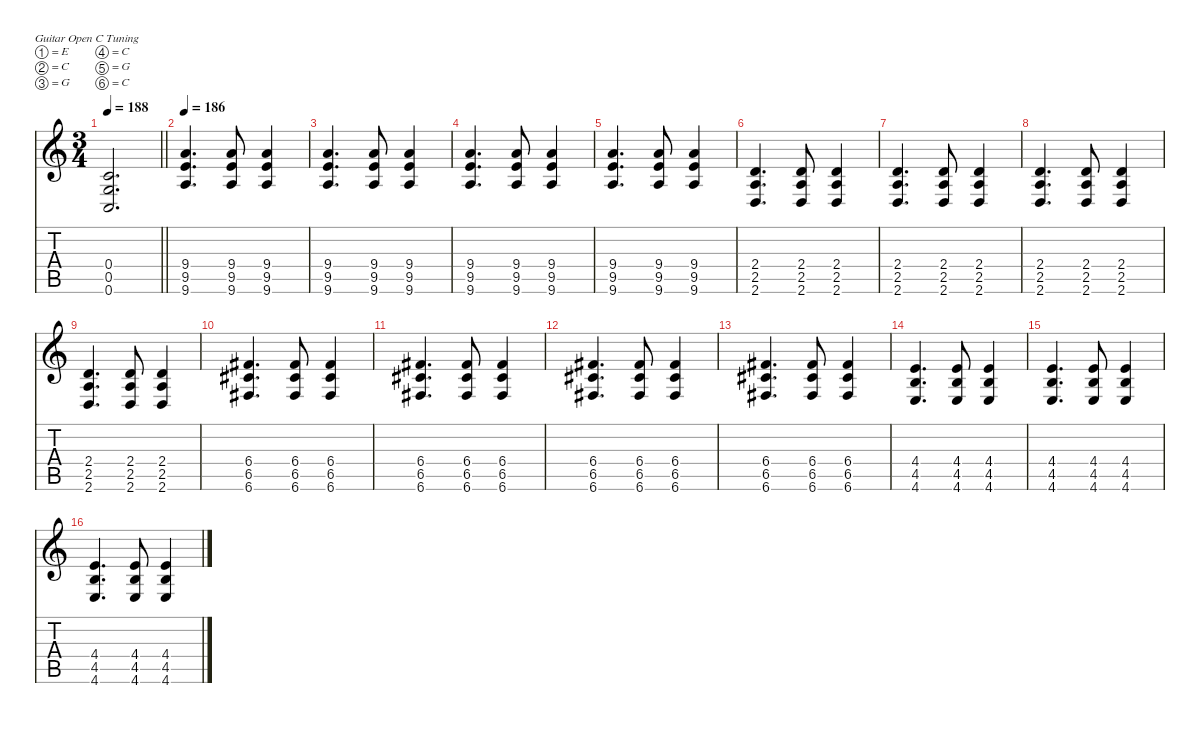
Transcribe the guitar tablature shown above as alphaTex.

\defaultSystemsLayout 4
\hideDynamics
\bracketExtendMode nobrackets
\singleTrackTrackNamePolicy hidden
\multiTrackTrackNamePolicy hidden
\firstSystemTrackNameMode fullname
\otherSystemsTrackNameOrientation horizontal
\track ("Guitar 2" "od.guit.") {defaultSystemsLayout 8 instrument overdrivenguitar}
\staff {score tabs}
\tuning (E4 C4 G3 C3 G2 C2)
\ts (3 4)
\tempo 188
\clef g2
\barLineRight lightlight
\ks c
(0.4{t} 0.5{t} 0.6{t}).2{d dy f beam Up} |
\tempo 186
(9.4 9.5 9.6).4{d beam Up} (9.4 9.5 9.6).8{beam Up} (9.4 9.5 9.6).4{beam Up} |
(9.4 9.5 9.6).4{d beam Up} (9.4 9.5 9.6).8{beam Up} (9.4 9.5 9.6).4{beam Up} |
(9.4 9.5 9.6).4{d beam Up} (9.4 9.5 9.6).8{beam Up} (9.4 9.5 9.6).4{beam Up} |
(9.4 9.5 9.6).4{d beam Up} (9.4 9.5 9.6).8{beam Up} (9.4 9.5 9.6).4{beam Up} |
(2.4 2.5 2.6).4{d beam Up} (2.4 2.5 2.6).8{beam Up} (2.4 2.5 2.6).4{beam Up} |
(2.4 2.5 2.6).4{d beam Up} (2.4 2.5 2.6).8{beam Up} (2.4 2.5 2.6).4{beam Up} |
(2.4 2.5 2.6).4{d beam Up} (2.4 2.5 2.6).8{beam Up} (2.4 2.5 2.6).4{beam Up} |
(2.4 2.5 2.6).4{d beam Up} (2.4 2.5 2.6).8{beam Up} (2.4 2.5 2.6).4{beam Up} |
(6.4{acc #} 6.5{acc #} 6.6{acc #}).4{d beam Up} (6.4{acc #} 6.5{acc #} 6.6{acc #}).8{beam Up} (6.4{acc #} 6.5{acc #} 6.6{acc #}).4{beam Up} |
(6.4{acc #} 6.5{acc #} 6.6{acc #}).4{d beam Up} (6.4{acc #} 6.5{acc #} 6.6{acc #}).8{beam Up} (6.4{acc #} 6.5{acc #} 6.6{acc #}).4{beam Up} |
(6.4{acc #} 6.5{acc #} 6.6{acc #}).4{d beam Up} (6.4{acc #} 6.5{acc #} 6.6{acc #}).8{beam Up} (6.4{acc #} 6.5{acc #} 6.6{acc #}).4{beam Up} |
(6.4{acc #} 6.5{acc #} 6.6{acc #}).4{d beam Up} (6.4{acc #} 6.5{acc #} 6.6{acc #}).8{beam Up} (6.4{acc #} 6.5{acc #} 6.6{acc #}).4{beam Up} |
(4.4 4.5 4.6).4{d beam Up} (4.4 4.5 4.6).8{beam Up} (4.4 4.5 4.6).4{beam Up} |
(4.4 4.5 4.6).4{d beam Up} (4.4 4.5 4.6).8{beam Up} (4.4 4.5 4.6).4{beam Up} |
(4.4 4.5 4.6).4{d beam Up} (4.4 4.5 4.6).8{beam Up} (4.4 4.5 4.6).4{beam Up}
